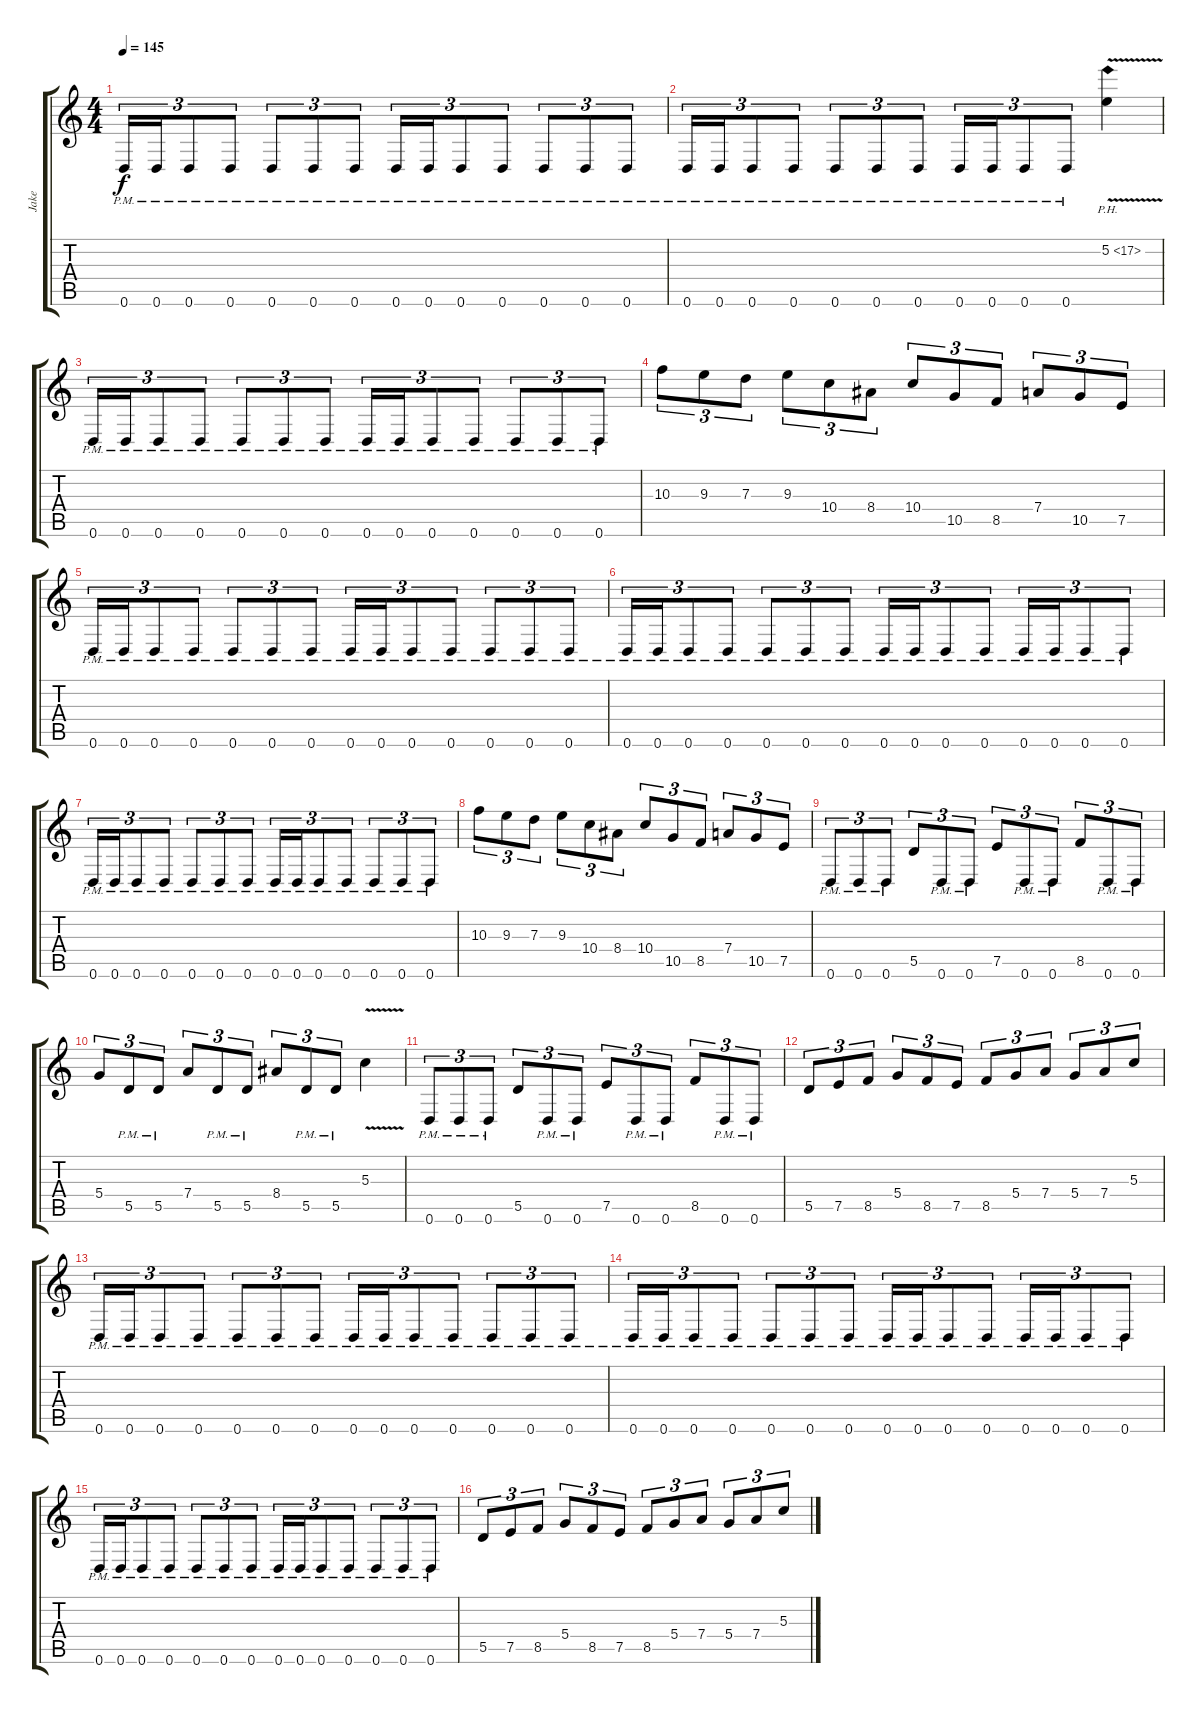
\track ("Jake" "Jake") {instrument distortionguitar}
\staff {score tabs}
\tuning (E4 B3 G3 D3 A2 D2) {hide}
\ts (4 4)
\tempo 145
\clef g2
\ks c
0.6{pm}.16{tu (3 2) dy f} 0.6{pm}.16{tu (3 2)} 0.6{pm}.8{tu (3 2)} 0.6{pm}.8{tu (3 2)} 0.6{pm}.8{tu (3 2)} 0.6{pm}.8{tu (3 2)} 0.6{pm}.8{tu (3 2)} 0.6{pm}.16{tu (3 2)} 0.6{pm}.16{tu (3 2)} 0.6{pm}.8{tu (3 2)} 0.6{pm}.8{tu (3 2)} 0.6{pm}.8{tu (3 2)} 0.6{pm}.8{tu (3 2)} 0.6{pm}.8{tu (3 2)} |
0.6{pm}.16{tu (3 2)} 0.6{pm}.16{tu (3 2)} 0.6{pm}.8{tu (3 2)} 0.6{pm}.8{tu (3 2)} 0.6{pm}.8{tu (3 2)} 0.6{pm}.8{tu (3 2)} 0.6{pm}.8{tu (3 2)} 0.6{pm}.16{tu (3 2)} 0.6{pm}.16{tu (3 2)} 0.6{pm}.8{tu (3 2)} 0.6{pm}.8{tu (3 2)} 5.2{ph 12 v}.4 |
0.6{pm}.16{tu (3 2)} 0.6{pm}.16{tu (3 2)} 0.6{pm}.8{tu (3 2)} 0.6{pm}.8{tu (3 2)} 0.6{pm}.8{tu (3 2)} 0.6{pm}.8{tu (3 2)} 0.6{pm}.8{tu (3 2)} 0.6{pm}.16{tu (3 2)} 0.6{pm}.16{tu (3 2)} 0.6{pm}.8{tu (3 2)} 0.6{pm}.8{tu (3 2)} 0.6{pm}.8{tu (3 2)} 0.6{pm}.8{tu (3 2)} 0.6{pm}.8{tu (3 2)} |
10.3.8{tu (3 2)} 9.3.8{tu (3 2)} 7.3.8{tu (3 2)} 9.3.8{tu (3 2)} 10.4.8{tu (3 2)} 8.4.8{tu (3 2)} 10.4.8{tu (3 2)} 10.5.8{tu (3 2)} 8.5.8{tu (3 2)} 7.4.8{tu (3 2)} 10.5.8{tu (3 2)} 7.5.8{tu (3 2)} |
0.6{pm}.16{tu (3 2)} 0.6{pm}.16{tu (3 2)} 0.6{pm}.8{tu (3 2)} 0.6{pm}.8{tu (3 2)} 0.6{pm}.8{tu (3 2)} 0.6{pm}.8{tu (3 2)} 0.6{pm}.8{tu (3 2)} 0.6{pm}.16{tu (3 2)} 0.6{pm}.16{tu (3 2)} 0.6{pm}.8{tu (3 2)} 0.6{pm}.8{tu (3 2)} 0.6{pm}.8{tu (3 2)} 0.6{pm}.8{tu (3 2)} 0.6{pm}.8{tu (3 2)} |
0.6{pm}.16{tu (3 2)} 0.6{pm}.16{tu (3 2)} 0.6{pm}.8{tu (3 2)} 0.6{pm}.8{tu (3 2)} 0.6{pm}.8{tu (3 2)} 0.6{pm}.8{tu (3 2)} 0.6{pm}.8{tu (3 2)} 0.6{pm}.16{tu (3 2)} 0.6{pm}.16{tu (3 2)} 0.6{pm}.8{tu (3 2)} 0.6{pm}.8{tu (3 2)} 0.6{pm}.16{tu (3 2)} 0.6{pm}.16{tu (3 2)} 0.6{pm}.8{tu (3 2)} 0.6{pm}.8{tu (3 2)} |
0.6{pm}.16{tu (3 2)} 0.6{pm}.16{tu (3 2)} 0.6{pm}.8{tu (3 2)} 0.6{pm}.8{tu (3 2)} 0.6{pm}.8{tu (3 2)} 0.6{pm}.8{tu (3 2)} 0.6{pm}.8{tu (3 2)} 0.6{pm}.16{tu (3 2)} 0.6{pm}.16{tu (3 2)} 0.6{pm}.8{tu (3 2)} 0.6{pm}.8{tu (3 2)} 0.6{pm}.8{tu (3 2)} 0.6{pm}.8{tu (3 2)} 0.6{pm}.8{tu (3 2)} |
10.3.8{tu (3 2)} 9.3.8{tu (3 2)} 7.3.8{tu (3 2)} 9.3.8{tu (3 2)} 10.4.8{tu (3 2)} 8.4.8{tu (3 2)} 10.4.8{tu (3 2)} 10.5.8{tu (3 2)} 8.5.8{tu (3 2)} 7.4.8{tu (3 2)} 10.5.8{tu (3 2)} 7.5.8{tu (3 2)} |
0.6{pm}.8{tu (3 2)} 0.6{pm}.8{tu (3 2)} 0.6{pm}.8{tu (3 2)} 5.5.8{tu (3 2)} 0.6{pm}.8{tu (3 2)} 0.6{pm}.8{tu (3 2)} 7.5.8{tu (3 2)} 0.6{pm}.8{tu (3 2)} 0.6{pm}.8{tu (3 2)} 8.5.8{tu (3 2)} 0.6{pm}.8{tu (3 2)} 0.6{pm}.8{tu (3 2)} |
5.4.8{tu (3 2)} 5.5{pm}.8{tu (3 2)} 5.5{pm}.8{tu (3 2)} 7.4.8{tu (3 2)} 5.5{pm}.8{tu (3 2)} 5.5{pm}.8{tu (3 2)} 8.4.8{tu (3 2)} 5.5{pm}.8{tu (3 2)} 5.5{pm}.8{tu (3 2)} 5.3{v}.4 |
0.6{pm}.8{tu (3 2)} 0.6{pm}.8{tu (3 2)} 0.6{pm}.8{tu (3 2)} 5.5.8{tu (3 2)} 0.6{pm}.8{tu (3 2)} 0.6{pm}.8{tu (3 2)} 7.5.8{tu (3 2)} 0.6{pm}.8{tu (3 2)} 0.6{pm}.8{tu (3 2)} 8.5.8{tu (3 2)} 0.6{pm}.8{tu (3 2)} 0.6{pm}.8{tu (3 2)} |
5.5.8{tu (3 2)} 7.5.8{tu (3 2)} 8.5.8{tu (3 2)} 5.4.8{tu (3 2)} 8.5.8{tu (3 2)} 7.5.8{tu (3 2)} 8.5.8{tu (3 2)} 5.4.8{tu (3 2)} 7.4.8{tu (3 2)} 5.4.8{tu (3 2)} 7.4.8{tu (3 2)} 5.3.8{tu (3 2)} |
0.6{pm}.16{tu (3 2)} 0.6{pm}.16{tu (3 2)} 0.6{pm}.8{tu (3 2)} 0.6{pm}.8{tu (3 2)} 0.6{pm}.8{tu (3 2)} 0.6{pm}.8{tu (3 2)} 0.6{pm}.8{tu (3 2)} 0.6{pm}.16{tu (3 2)} 0.6{pm}.16{tu (3 2)} 0.6{pm}.8{tu (3 2)} 0.6{pm}.8{tu (3 2)} 0.6{pm}.8{tu (3 2)} 0.6{pm}.8{tu (3 2)} 0.6{pm}.8{tu (3 2)} |
0.6{pm}.16{tu (3 2)} 0.6{pm}.16{tu (3 2)} 0.6{pm}.8{tu (3 2)} 0.6{pm}.8{tu (3 2)} 0.6{pm}.8{tu (3 2)} 0.6{pm}.8{tu (3 2)} 0.6{pm}.8{tu (3 2)} 0.6{pm}.16{tu (3 2)} 0.6{pm}.16{tu (3 2)} 0.6{pm}.8{tu (3 2)} 0.6{pm}.8{tu (3 2)} 0.6{pm}.16{tu (3 2)} 0.6{pm}.16{tu (3 2)} 0.6{pm}.8{tu (3 2)} 0.6{pm}.8{tu (3 2)} |
0.6{pm}.16{tu (3 2)} 0.6{pm}.16{tu (3 2)} 0.6{pm}.8{tu (3 2)} 0.6{pm}.8{tu (3 2)} 0.6{pm}.8{tu (3 2)} 0.6{pm}.8{tu (3 2)} 0.6{pm}.8{tu (3 2)} 0.6{pm}.16{tu (3 2)} 0.6{pm}.16{tu (3 2)} 0.6{pm}.8{tu (3 2)} 0.6{pm}.8{tu (3 2)} 0.6{pm}.8{tu (3 2)} 0.6{pm}.8{tu (3 2)} 0.6{pm}.8{tu (3 2)} |
5.5.8{tu (3 2)} 7.5.8{tu (3 2)} 8.5.8{tu (3 2)} 5.4.8{tu (3 2)} 8.5.8{tu (3 2)} 7.5.8{tu (3 2)} 8.5.8{tu (3 2)} 5.4.8{tu (3 2)} 7.4.8{tu (3 2)} 5.4.8{tu (3 2)} 7.4.8{tu (3 2)} 5.3.8{tu (3 2)}
